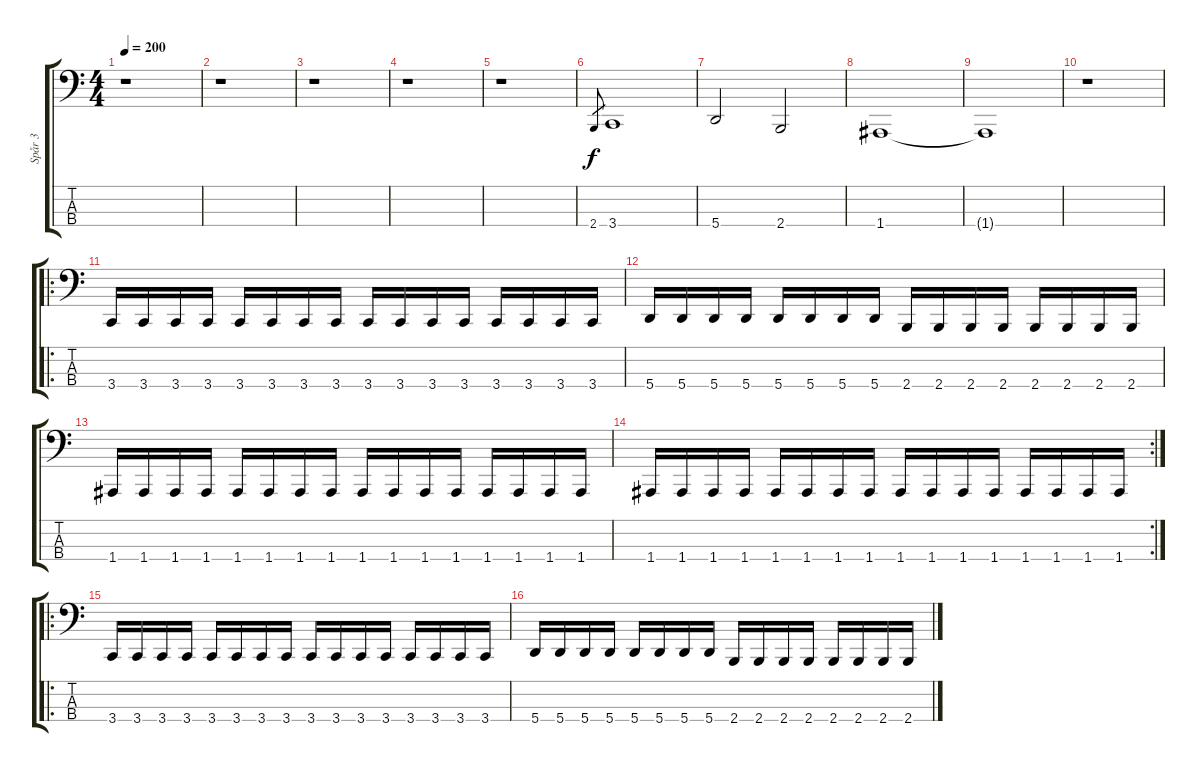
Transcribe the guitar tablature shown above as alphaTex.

\track ("Spår 3" "Spår 3") {instrument electricbassfinger}
\staff {score tabs}
\tuning (C2 G1 D1 A0) {hide}
\ts (4 4)
\tempo 200
\clef f4
\ks c
r.1{dy f instrument electricbassfinger} |
r.1 |
r.1 |
r.1 |
r.1 |
2.4.8{gr} 3.4.1 |
5.4.2 2.4.2 |
1.4.1 |
1.4{t}.1 |
r.1 |
\ro
3.4.16 3.4.16 3.4.16 3.4.16 3.4.16 3.4.16 3.4.16 3.4.16 3.4.16 3.4.16 3.4.16 3.4.16 3.4.16 3.4.16 3.4.16 3.4.16 |
5.4.16 5.4.16 5.4.16 5.4.16 5.4.16 5.4.16 5.4.16 5.4.16 2.4.16 2.4.16 2.4.16 2.4.16 2.4.16 2.4.16 2.4.16 2.4.16 |
1.4.16 1.4.16 1.4.16 1.4.16 1.4.16 1.4.16 1.4.16 1.4.16 1.4.16 1.4.16 1.4.16 1.4.16 1.4.16 1.4.16 1.4.16 1.4.16 |
\rc 2
1.4.16 1.4.16 1.4.16 1.4.16 1.4.16 1.4.16 1.4.16 1.4.16 1.4.16 1.4.16 1.4.16 1.4.16 1.4.16 1.4.16 1.4.16 1.4.16 |
\ro
3.4.16 3.4.16 3.4.16 3.4.16 3.4.16 3.4.16 3.4.16 3.4.16 3.4.16 3.4.16 3.4.16 3.4.16 3.4.16 3.4.16 3.4.16 3.4.16 |
5.4.16 5.4.16 5.4.16 5.4.16 5.4.16 5.4.16 5.4.16 5.4.16 2.4.16 2.4.16 2.4.16 2.4.16 2.4.16 2.4.16 2.4.16 2.4.16
